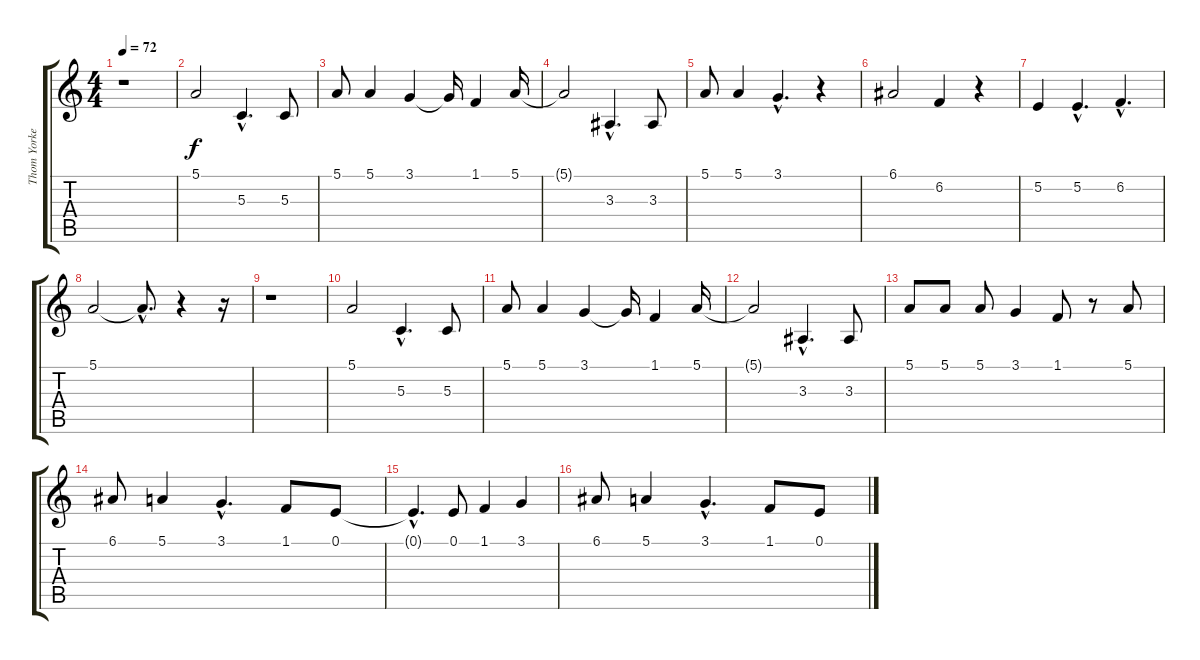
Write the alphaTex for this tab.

\track ("Thom Yorke - Voice" "Thom Yorke") {instrument clarinet}
\staff {score tabs}
\tuning (E4 B3 G3 D3 A2 E2) {hide}
\ts (4 4)
\tempo 72
\clef g2
\ks c
r.1{dy f} |
5.1.2 5.3{hac}.4{d} 5.3.8 |
5.1.8 5.1.4 3.1.4 3.1{t}.16 1.1.4 5.1.16 |
5.1{t}.2 3.3{hac}.4{d} 3.3.8 |
5.1.8 5.1.4 3.1{hac}.4{d} r.4 |
6.1.2 6.2.4 r.4 |
5.2.4 5.2{hac}.4{d} 6.2{hac}.4{d} |
5.1.2 5.1{hac t}.8{d} r.4 r.16 |
r.1 |
5.1.2 5.3{hac}.4{d} 5.3.8 |
5.1.8 5.1.4 3.1.4 3.1{t}.16 1.1.4 5.1.16 |
5.1{t}.2 3.3{hac}.4{d} 3.3.8 |
5.1.8 5.1.8 5.1.8 3.1.4 1.1.8 r.8 5.1.8 |
6.1.8 5.1.4 3.1{hac}.4{d} 1.1.8 0.1.8 |
0.1{hac t}.4{d} 0.1.8 1.1.4 3.1.4 |
6.1.8 5.1.4 3.1{hac}.4{d} 1.1.8 0.1.8
